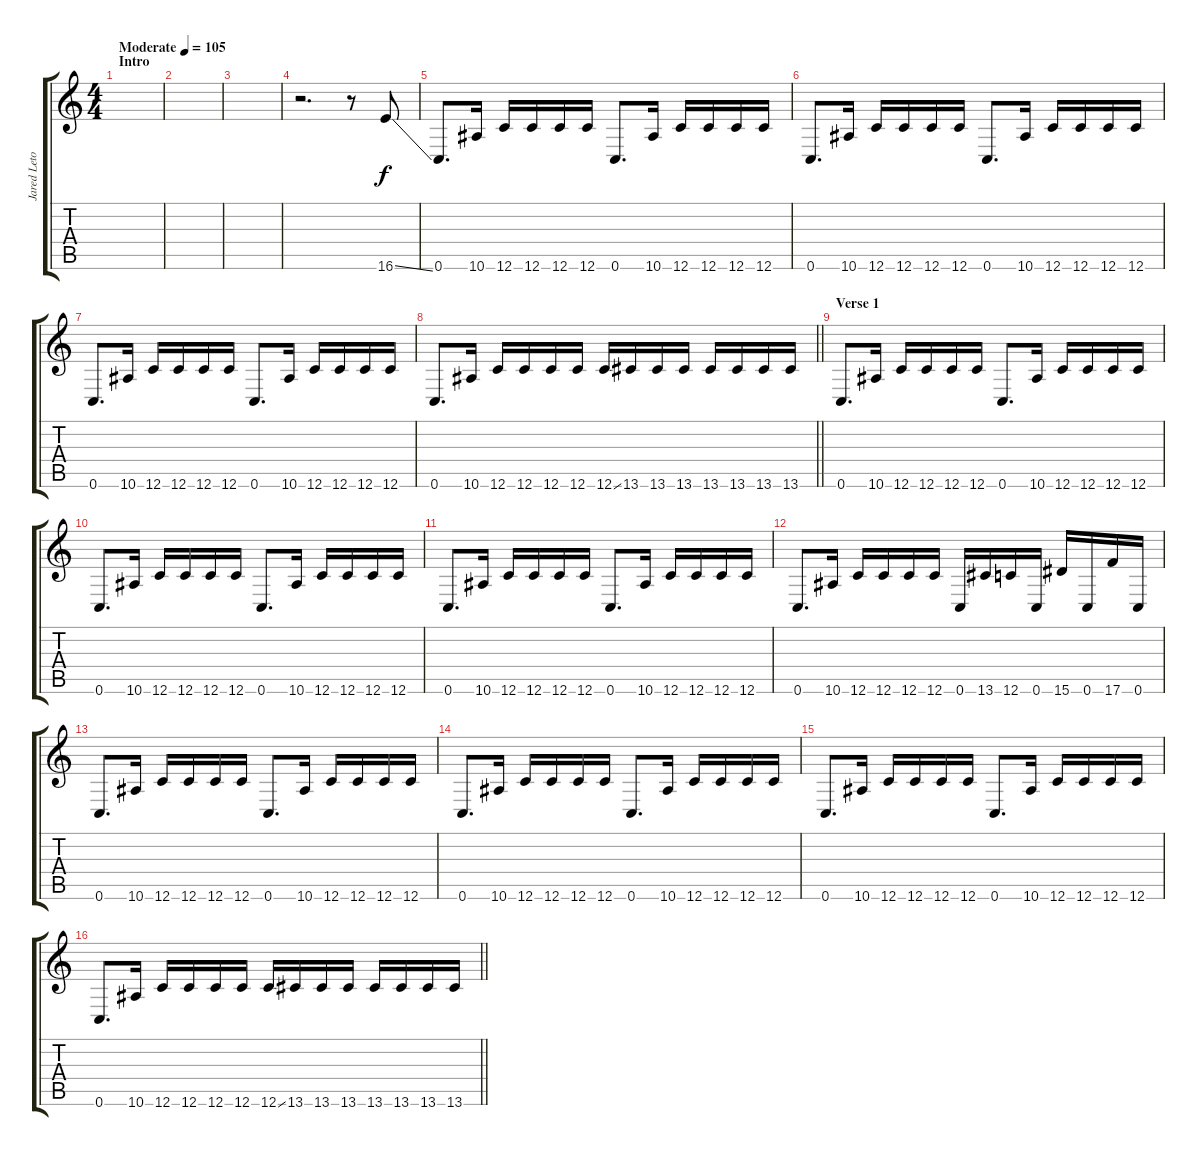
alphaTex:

\track ("Jared Leto - Guitar 2" "Jared Leto") {instrument overdrivenguitar}
\staff {score tabs}
\tuning (D4 A3 F3 C3 G2 C2) {hide}
\ts (4 4)
\section ("" "Intro")
\tempo (105 "Moderate")
\clef g2
\ks c
|
|
|
r.2{d} r.8 16.6{ss}.8 |
0.6.8{d} 10.6.16 12.6.16 12.6.16 12.6.16 12.6.16 0.6.8{d} 10.6.16 12.6.16 12.6.16 12.6.16 12.6.16 |
0.6.8{d} 10.6.16 12.6.16 12.6.16 12.6.16 12.6.16 0.6.8{d} 10.6.16 12.6.16 12.6.16 12.6.16 12.6.16 |
0.6.8{d} 10.6.16 12.6.16 12.6.16 12.6.16 12.6.16 0.6.8{d} 10.6.16 12.6.16 12.6.16 12.6.16 12.6.16 |
\barLineRight lightlight
0.6.8{d} 10.6.16 12.6.16 12.6.16 12.6.16 12.6.16 12.6{ss}.16 13.6.16 13.6.16 13.6.16 13.6.16 13.6.16 13.6.16 13.6.16 |
\section ("" "Verse 1")
0.6.8{d} 10.6.16 12.6.16 12.6.16 12.6.16 12.6.16 0.6.8{d} 10.6.16 12.6.16 12.6.16 12.6.16 12.6.16 |
0.6.8{d} 10.6.16 12.6.16 12.6.16 12.6.16 12.6.16 0.6.8{d} 10.6.16 12.6.16 12.6.16 12.6.16 12.6.16 |
0.6.8{d} 10.6.16 12.6.16 12.6.16 12.6.16 12.6.16 0.6.8{d} 10.6.16 12.6.16 12.6.16 12.6.16 12.6.16 |
0.6.8{d} 10.6.16 12.6.16 12.6.16 12.6.16 12.6.16 0.6.16 13.6.16 12.6.16 0.6.16 15.6.16 0.6.16 17.6.16 0.6.16 |
0.6.8{d} 10.6.16 12.6.16 12.6.16 12.6.16 12.6.16 0.6.8{d} 10.6.16 12.6.16 12.6.16 12.6.16 12.6.16 |
0.6.8{d} 10.6.16 12.6.16 12.6.16 12.6.16 12.6.16 0.6.8{d} 10.6.16 12.6.16 12.6.16 12.6.16 12.6.16 |
0.6.8{d} 10.6.16 12.6.16 12.6.16 12.6.16 12.6.16 0.6.8{d} 10.6.16 12.6.16 12.6.16 12.6.16 12.6.16 |
\barLineRight lightlight
0.6.8{d} 10.6.16 12.6.16 12.6.16 12.6.16 12.6.16 12.6{ss}.16 13.6.16 13.6.16 13.6.16 13.6.16 13.6.16 13.6.16 13.6.16
